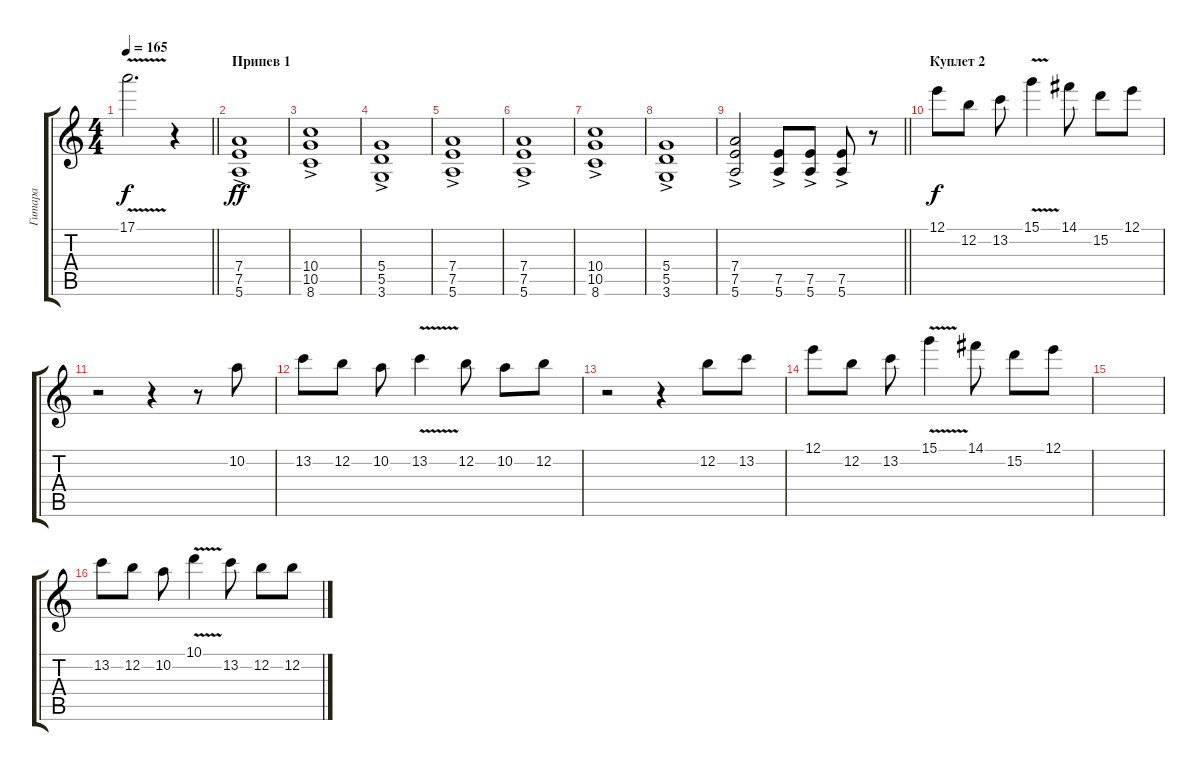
\track ("Гитара" "Гитара") {instrument distortionguitar}
\staff {score tabs}
\tuning (E4 B3 G3 D3 A2 E2) {hide}
\ts (4 4)
\tempo 165
\clef g2
\barLineRight lightlight
\ks c
17.1{v t}.2{d dy f} r.4 |
\section ("" "Припев 1")
(7.4{ac} 7.5{ac} 5.6{ac}).1{dy ff volume 12} |
(10.4{ac} 10.5{ac} 8.6{ac}).1 |
(5.4{ac} 5.5{ac} 3.6{ac}).1 |
(7.4{ac} 7.5{ac} 5.6{ac}).1 |
(7.4{ac} 7.5{ac} 5.6{ac}).1 |
(10.4{ac} 10.5{ac} 8.6{ac}).1 |
(5.4{ac} 5.5{ac} 3.6{ac}).1 |
\barLineRight lightlight
(7.4{ac} 7.5{ac} 5.6{ac}).2 (7.5{ac} 5.6{ac}).8 (7.5{ac} 5.6{ac}).8 (7.5{ac} 5.6{ac}).8 r.8 |
\section ("" "Куплет 2")
12.1.8{dy f volume 13} 12.2.8 13.2.8 15.1{v}.4 14.1.8 15.2.8 12.1.8 |
r.2 r.4 r.8 10.2.8 |
13.2.8 12.2.8 10.2.8 13.2{v}.4 12.2.8 10.2.8 12.2.8 |
r.2 r.4 12.2.8 13.2.8 |
12.1.8 12.2.8 13.2.8 15.1{v}.4 14.1.8 15.2.8 12.1.8 |
|
13.2.8 12.2.8 10.2.8 10.1{v}.4 13.2.8 12.2.8 12.2.8
